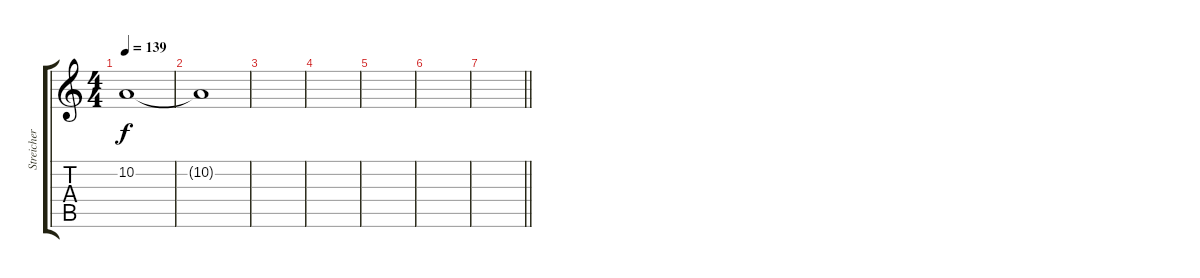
\track ("Streicher" "Streicher") {instrument stringensemble1}
\staff {score tabs}
\tuning (E4 B3 G3 D3 A2 E2) {hide}
\ts (4 4)
\tempo 139
\clef g2
\ks c
10.2{t}.1{dy f} |
10.2{t}.1 |
|
|
|
|
\barLineRight lightlight
